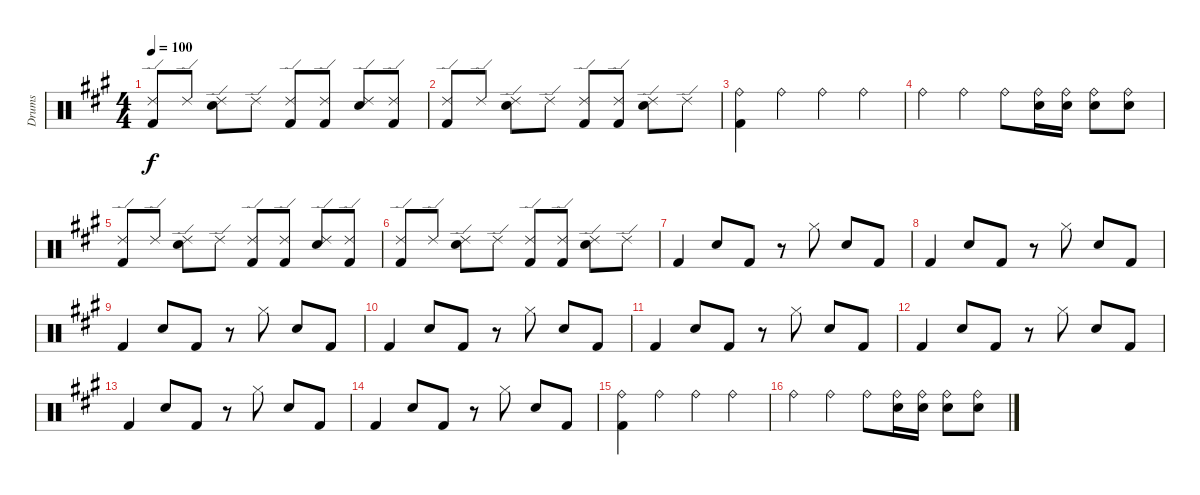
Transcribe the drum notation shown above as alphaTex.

\track ("Drums" "Drums") {instrument percussion}
\staff {score}
\articulation defaults
\ts (4 4)
\tempo 100
\clef neutral
\ks a
("Ride (edge) 2" "Kick (hit) 2").8{dy f} "Ride (edge) 2".8 ("Ride (edge) 2" "Snare (hit) 2").8 "Ride (edge) 2".8 ("Ride (edge) 2" "Kick (hit) 2").8 ("Ride (edge) 2" "Kick (hit) 2").8 ("Ride (edge) 2" "Snare (hit) 2").8 ("Ride (edge) 2" "Kick (hit) 2").8 |
("Ride (edge) 2" "Kick (hit) 2").8 "Ride (edge) 2".8 ("Ride (edge) 2" "Snare (hit) 2").8 "Ride (edge) 2".8 ("Ride (edge) 2" "Kick (hit) 2").8 ("Ride (edge) 2" "Kick (hit) 2").8 ("Ride (edge) 2" "Snare (hit) 2").8 "Ride (edge) 2".8 |
("Ride (bell)" "Kick (hit) 2").4 "Ride (bell)".4 "Ride (bell)".4 "Ride (bell)".4 |
"Ride (bell)".4 "Ride (bell)".4 "Ride (bell)".8 ("Ride (bell)" "Snare (hit) 2").16 ("Ride (bell)" "Snare (hit) 2").16 ("Ride (bell)" "Snare (hit) 2").8 ("Ride (bell)" "Snare (hit) 2").8 |
("Ride (edge) 2" "Kick (hit) 2").8 "Ride (edge) 2".8 ("Ride (edge) 2" "Snare (hit) 2").8 "Ride (edge) 2".8 ("Ride (edge) 2" "Kick (hit) 2").8 ("Ride (edge) 2" "Kick (hit) 2").8 ("Ride (edge) 2" "Snare (hit) 2").8 ("Ride (edge) 2" "Kick (hit) 2").8 |
("Ride (edge) 2" "Kick (hit) 2").8 "Ride (edge) 2".8 ("Ride (edge) 2" "Snare (hit) 2").8 "Ride (edge) 2".8 ("Ride (edge) 2" "Kick (hit) 2").8 ("Ride (edge) 2" "Kick (hit) 2").8 ("Ride (edge) 2" "Snare (hit) 2").8 "Ride (edge) 2".8 |
"Kick (hit) 2".4 "Snare (hit) 2".8 "Kick (hit) 2".8 r.8 "Hi-Hat (closed)".8 "Snare (hit) 2".8 "Kick (hit) 2".8 |
"Kick (hit) 2".4 "Snare (hit) 2".8 "Kick (hit) 2".8 r.8 "Hi-Hat (closed)".8 "Snare (hit) 2".8 "Kick (hit) 2".8 |
"Kick (hit) 2".4 "Snare (hit) 2".8 "Kick (hit) 2".8 r.8 "Hi-Hat (closed)".8 "Snare (hit) 2".8 "Kick (hit) 2".8 |
"Kick (hit) 2".4 "Snare (hit) 2".8 "Kick (hit) 2".8 r.8 "Hi-Hat (closed)".8 "Snare (hit) 2".8 "Kick (hit) 2".8 |
"Kick (hit) 2".4 "Snare (hit) 2".8 "Kick (hit) 2".8 r.8 "Hi-Hat (closed)".8 "Snare (hit) 2".8 "Kick (hit) 2".8 |
"Kick (hit) 2".4 "Snare (hit) 2".8 "Kick (hit) 2".8 r.8 "Hi-Hat (closed)".8 "Snare (hit) 2".8 "Kick (hit) 2".8 |
"Kick (hit) 2".4 "Snare (hit) 2".8 "Kick (hit) 2".8 r.8 "Hi-Hat (closed)".8 "Snare (hit) 2".8 "Kick (hit) 2".8 |
"Kick (hit) 2".4 "Snare (hit) 2".8 "Kick (hit) 2".8 r.8 "Hi-Hat (closed)".8 "Snare (hit) 2".8 "Kick (hit) 2".8 |
("Ride (bell)" "Kick (hit) 2").4 "Ride (bell)".4 "Ride (bell)".4 "Ride (bell)".4 |
"Ride (bell)".4 "Ride (bell)".4 "Ride (bell)".8 ("Ride (bell)" "Snare (hit) 2").16 ("Ride (bell)" "Snare (hit) 2").16 ("Ride (bell)" "Snare (hit) 2").8 ("Ride (bell)" "Snare (hit) 2").8
